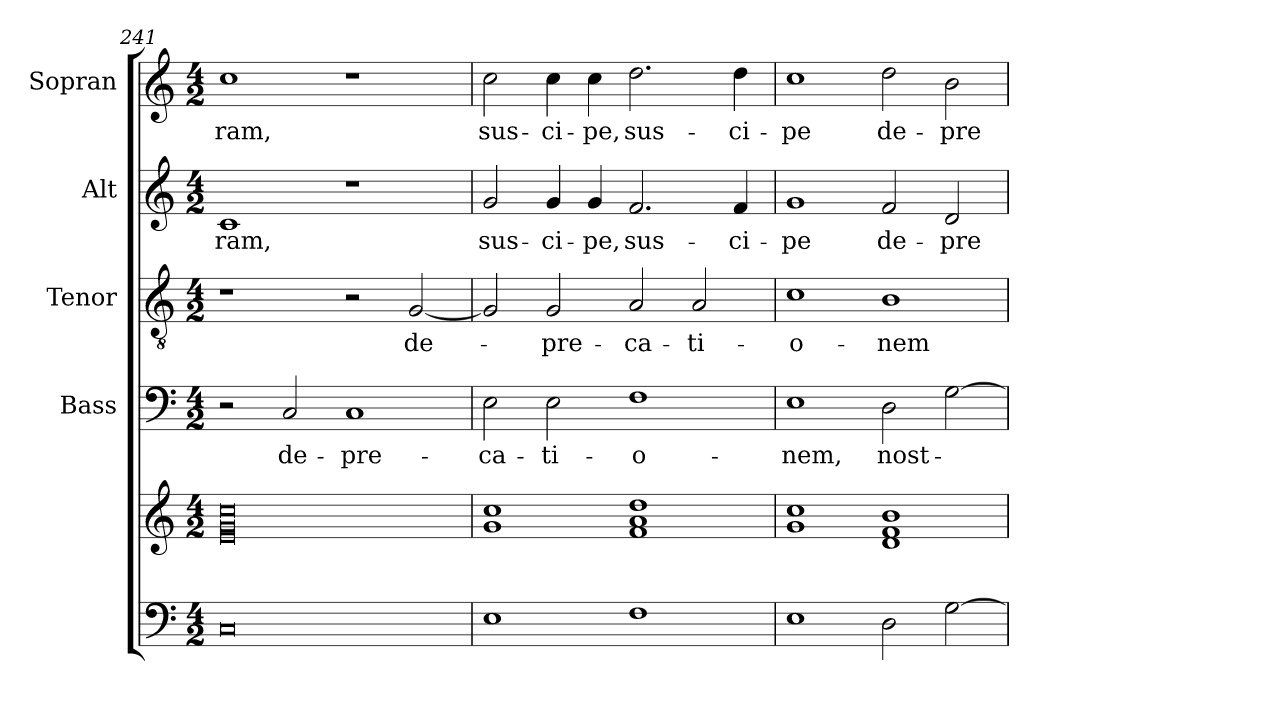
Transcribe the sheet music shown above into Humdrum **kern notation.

**kern	**kern	**kern	**text	**kern	**text	**kern	**text	**kern	**text
*part5	*part5	*part4	*part4	*part3	*part3	*part2	*part2	*part1	*part1
*staff6	*staff5	*staff4	*staff4	*staff3	*staff3	*staff2	*staff2	*staff1	*staff1
*	*	*I"Bass	*	*I"Tenor	*	*I"Alt	*	*I"Sopran	*
*	*	*I'B.	*	*I'T.	*	*I'A.	*	*I'S.	*
*clefF4	*clefG2	*clefF4	*	*clefGv2	*	*clefG2	*	*clefG2	*
*k[]	*k[]	*k[]	*	*k[]	*	*k[]	*	*k[]	*
*C:	*C:	*C:	*	*C:	*	*C:	*	*C:	*
*M4/2	*M4/2	*M4/2	*	*M4/2	*	*M4/2	*	*M4/2	*
=241	=241	=241	=241	=241	=241	=241	=241	=241	=241
!	!	!	!	!	!	!	!LO:LY:b	!	!LO:LY:b
0C	0e 0g 0cc	2r	.	1r	.	1c	-ram,	1cc	-ram,
!	!	!	!LO:LY:b	!	!	!	!	!	!
.	.	2C/	de-	.	.	.	.	.	.
!	!	!	!LO:LY:b	!	!	!	!	!	!
.	.	1C	-pre-	2r	.	1r	.	1r	.
!	!	!	!	!	!LO:LY:b	!	!	!	!
.	.	.	.	[2G/	de-	.	.	.	.
!!LO:LB:g=z
=242	=242	=242	=242	=242	=242	=242	=242	=242	=242
!	!	!	!LO:LY:b	!	!	!	!LO:LY:b	!	!LO:LY:b
1E	1g 1cc	2E\	-ca-	2G/]	.	2g/	sus-	2cc\	sus-
!	!	!	!LO:LY:b	!	!LO:LY:b	!	!LO:LY:b	!	!LO:LY:b
.	.	2E\	-ti-	2G/	-pre-	4g/	-ci-	4cc\	-ci-
!	!	!	!	!	!	!	!LO:LY:b	!	!LO:LY:b
.	.	.	.	.	.	4g/	-pe,	4cc\	-pe,
!	!	!	!LO:LY:b	!	!LO:LY:b	!	!LO:LY:b	!	!LO:LY:b
1F	1f 1a 1dd	1F	-o-	2A/	-ca-	2.f/	sus-	2.dd\	sus-
!	!	!	!	!	!LO:LY:b	!	!	!	!
.	.	.	.	2A/	-ti-	.	.	.	.
!	!	!	!	!	!	!	!LO:LY:b	!	!LO:LY:b
.	.	.	.	.	.	4f/	-ci-	4dd\	-ci-
=243	=243	=243	=243	=243	=243	=243	=243	=243	=243
!	!	!	!LO:LY:b	!	!LO:LY:b	!	!LO:LY:b	!	!LO:LY:b
1E	1g 1cc	1E	-nem,	1c	-o-	1g	-pe	1cc	-pe
!	!	!	!LO:LY:b	!	!LO:LY:b	!	!LO:LY:b	!	!LO:LY:b
2D\	1d 1f 1b	2D\	nost-	1B	-nem	2f/	de-	2dd\	de-
!	!	!	!	!	!	!	!LO:LY:b	!	!LO:LY:b
[2G\	.	[2G\	.	.	.	2d/	-pre-	2b\	-pre-
=	=	=	=	=	=	=	=	=	=
*-	*-	*-	*-	*-	*-	*-	*-	*-	*-
